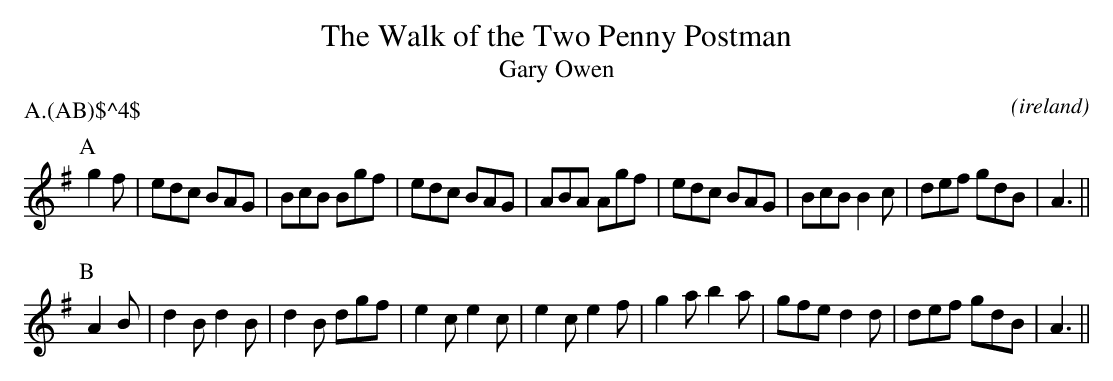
X:1
T:The Walk of the Two Penny Postman
O:ireland
T:Gary Owen
O:ireland
C:
P:A.(AB)$^4$
K:G
P:A
g2 f |\
edc  BAG  | BcB Bgf  | edc  BAG  | ABA  Agf  |\
edc  BAG  | BcB B2 c | def  gdB  | A3        ||
P:B
A2 B |\
d2 B d2 B | d2 B dgf | e2 c e2 c | e2 c e2 f |\
g2 a b2 a | gfe d2 d | def  gdB  | A3        ||
M:6/8
